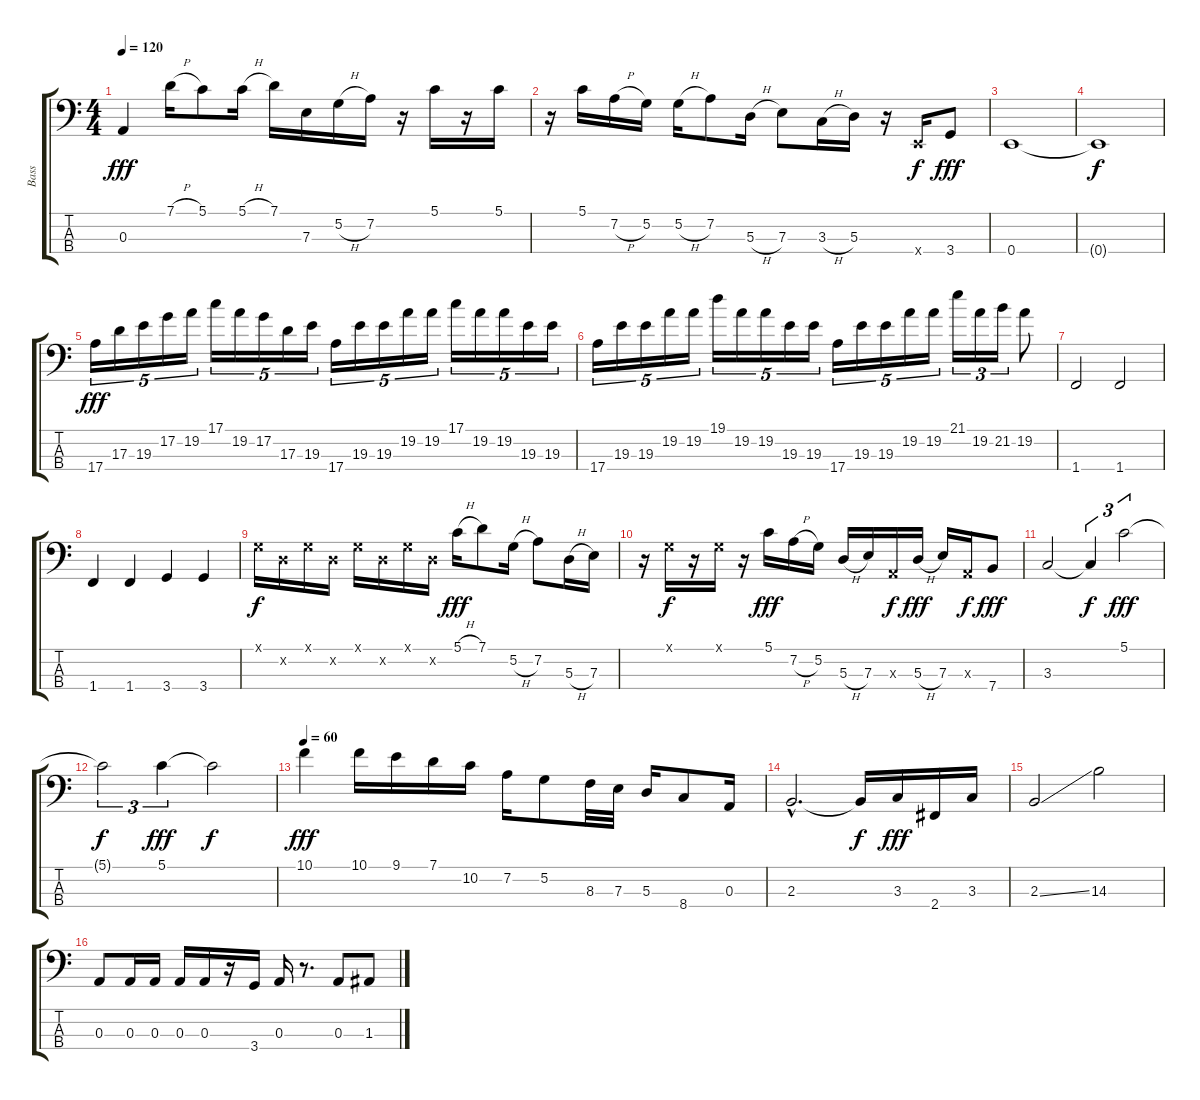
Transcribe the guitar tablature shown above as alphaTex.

\track ("Bass" "Bass") {instrument electricbassfinger}
\staff {score tabs}
\tuning (G2 D2 A1 E1) {hide}
\ts (4 4)
\tempo 120
\clef f4
\ks c
0.3.4{dy fff} 7.1{h}.16 5.1.8 5.1{h}.16 7.1.16 7.3.16 5.2{h}.16 7.2.16 r.16 5.1.16 r.16 5.1.16 |
r.16 5.1.16 7.2{h}.16 5.2.16 5.2{h}.16 7.2.8 5.3{h}.16 7.3.8 3.3{h}.16 5.3.16 r.16 0.4{x}.16{dy f} 3.4.8{dy fff} |
0.4.1 |
0.4{t}.1{dy f} |
17.4.16{tu (5 4) dy fff} 17.3.16{tu (5 4)} 19.3.16{tu (5 4)} 17.2.16{tu (5 4)} 19.2.16{tu (5 4)} 17.1.16{tu (5 4)} 19.2.16{tu (5 4)} 17.2.16{tu (5 4)} 17.3.16{tu (5 4)} 19.3.16{tu (5 4)} 17.4.16{tu (5 4)} 19.3.16{tu (5 4)} 19.3.16{tu (5 4)} 19.2.16{tu (5 4)} 19.2.16{tu (5 4)} 17.1.16{tu (5 4)} 19.2.16{tu (5 4)} 19.2.16{tu (5 4)} 19.3.16{tu (5 4)} 19.3.16{tu (5 4)} |
17.4.16{tu (5 4)} 19.3.16{tu (5 4)} 19.3.16{tu (5 4)} 19.2.16{tu (5 4)} 19.2.16{tu (5 4)} 19.1.16{tu (5 4)} 19.2.16{tu (5 4)} 19.2.16{tu (5 4)} 19.3.16{tu (5 4)} 19.3.16{tu (5 4)} 17.4.16{tu (5 4)} 19.3.16{tu (5 4)} 19.3.16{tu (5 4)} 19.2.16{tu (5 4)} 19.2.16{tu (5 4)} 21.1.16{tu (3 2)} 19.2.16{tu (3 2)} 21.2.16{tu (3 2)} 19.2.8 |
1.4.2 1.4.2 |
1.4.4 1.4.4 3.4.4 3.4.4 |
0.1{x}.16{dy f} 0.2{x}.16 0.1{x}.16 0.2{x}.16 0.1{x}.16 0.2{x}.16 0.1{x}.16 0.2{x}.16 5.1{h}.16{dy fff} 7.1.8 5.2{h}.16 7.2.8 5.3{h}.16 7.3.16 |
r.16 0.1{x}.16{dy f} r.16 0.1{x}.16 r.16 5.1.16{dy fff} 7.2{h}.16 5.2.16 5.3{h}.16 7.3.16 0.3{x}.16{dy f} 5.3{h}.16{dy fff} 7.3.16 0.3{x}.16{dy f} 7.4.8{dy fff} |
3.3.2 3.3{t}.4{tu (3 2) dy f} 5.1.2{tu (3 2) dy fff} |
5.1{t}.2{tu (3 2) dy f} 5.1.4{tu (3 2) dy fff} 5.1{t}.2{dy f} |
\tempo 60
10.1.4{dy fff} 10.1.16 9.1.16 7.1.16 10.2.16 7.2.16 5.2.8 8.3.32 7.3.32 5.3.16 8.4.8 0.3.16 |
2.3{hac}.2{d} 2.3{t}.16{dy f} 3.3.16{dy fff} 2.4.16 3.3.16 |
2.3{ss}.2 14.3.2 |
0.3.8 0.3.16 0.3.16 0.3.16 0.3.16 r.16 3.4.16 0.3.16 r.8{d} 0.3.8 1.3.8
